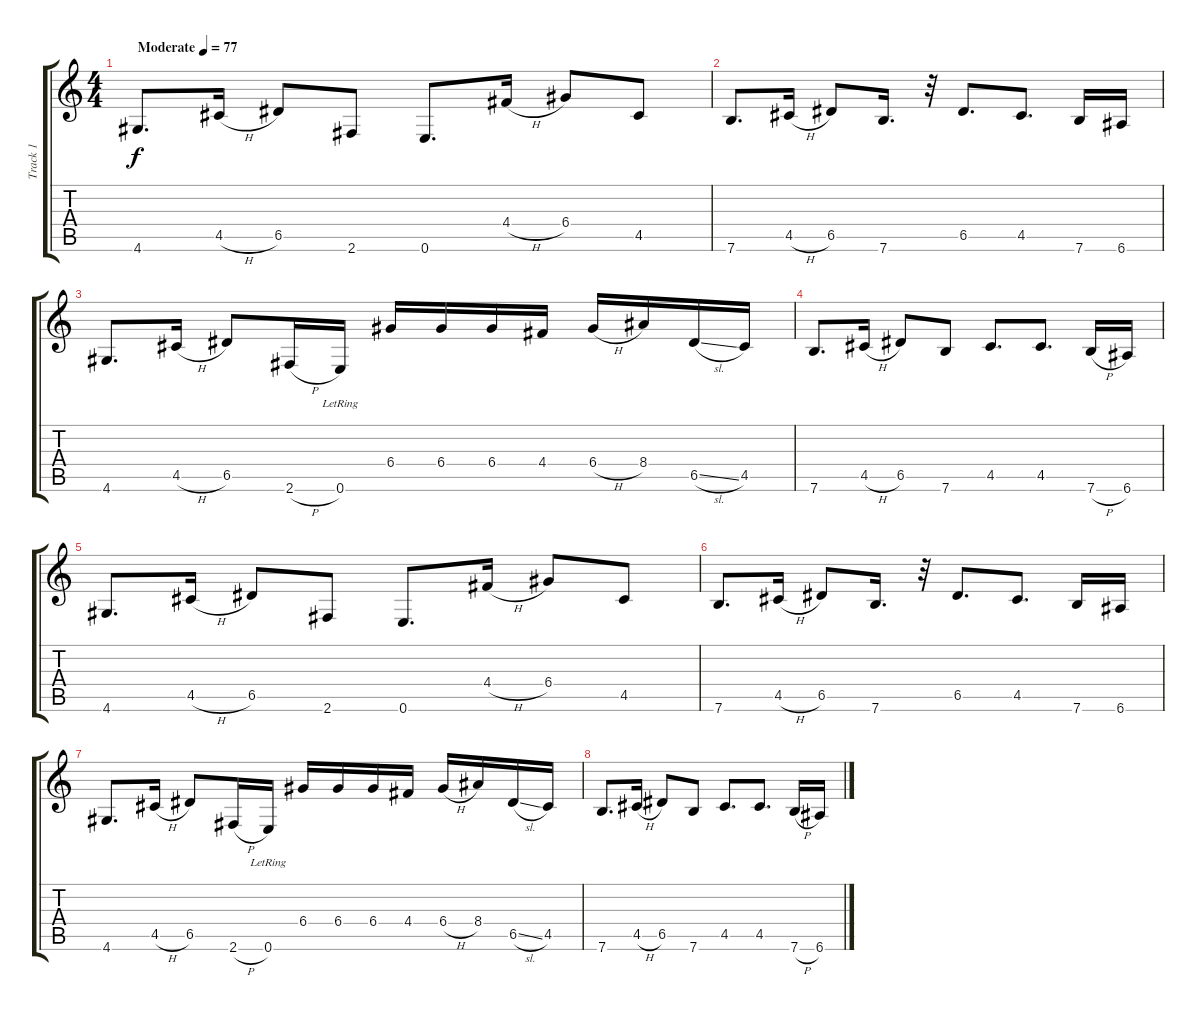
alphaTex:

\track ("Track 1" "Track 1") {instrument acousticguitarsteel}
\staff {score tabs}
\tuning (E4 B3 G3 D3 A2 E2) {hide}
\ts (4 4)
\tempo (77 "Moderate")
\clef g2
\ks c
4.6.8{d dy f instrument acousticguitarsteel} 4.5{h}.16 6.5.8 2.6.8 0.6.8{d} 4.4{h}.16 6.4.8 4.5.8 |
7.6.8{d} 4.5{h}.16 6.5.8 7.6.16{d} r.32 6.5.8{d} 4.5.8{d} 7.6.16 6.6.16 |
4.6.8{d} 4.5{h}.16 6.5.8 2.6{h}.16 0.6{lr}.16 6.4.16 6.4.16 6.4.16 4.4.16 6.4{h}.16 8.4.16 6.5{sl}.16 4.5.16 |
7.6.8{d} 4.5{h}.16 6.5.8 7.6.8 4.5.8{d} 4.5.8{d} 7.6{h}.16 6.6.16 |
4.6.8{d} 4.5{h}.16 6.5.8 2.6.8 0.6.8{d} 4.4{h}.16 6.4.8 4.5.8 |
7.6.8{d} 4.5{h}.16 6.5.8 7.6.16{d} r.32 6.5.8{d} 4.5.8{d} 7.6.16 6.6.16 |
4.6.8{d} 4.5{h}.16 6.5.8 2.6{h}.16 0.6{lr}.16 6.4.16 6.4.16 6.4.16 4.4.16 6.4{h}.16 8.4.16 6.5{sl}.16 4.5.16 |
7.6.8{d} 4.5{h}.16 6.5.8 7.6.8 4.5.8{d} 4.5.8{d} 7.6{h}.16 6.6.16
